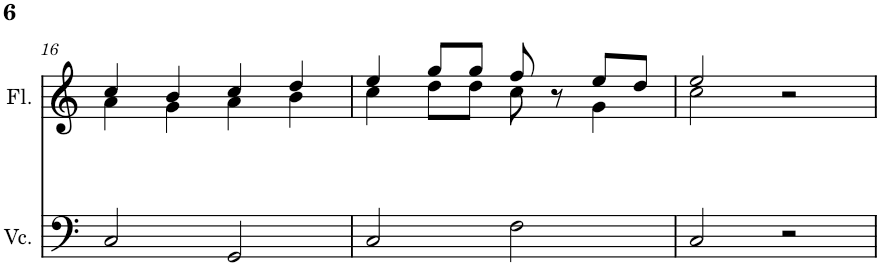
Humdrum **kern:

**kern	**kern
*part2	*part1
*staff2	*staff1
*I"Cello	*I"Flute
*	*I'Fl.
!!LO:PB:g=z
*clefF4	*clefG2
*k[]	*k[]
*M4/4	*M4/4
=16	=16
*	*^
2C/	4cc/	4a\
.	4b/	4g\
2GG/	4cc/	4a\
.	4dd/	4b\
=17	=17	=17
2C/	4ee/	4cc\
.	8gg/L	8dd\L
.	8gg/J	8dd\J
2F\	8ff/	8cc\
.	8r	8r
.	8ee/L	4g\
.	8dd/J	.
=18	=18	=18
2C/	2ee/	2cc\
2r	2r	2r
*	*v	*v
=	=
*-	*-
